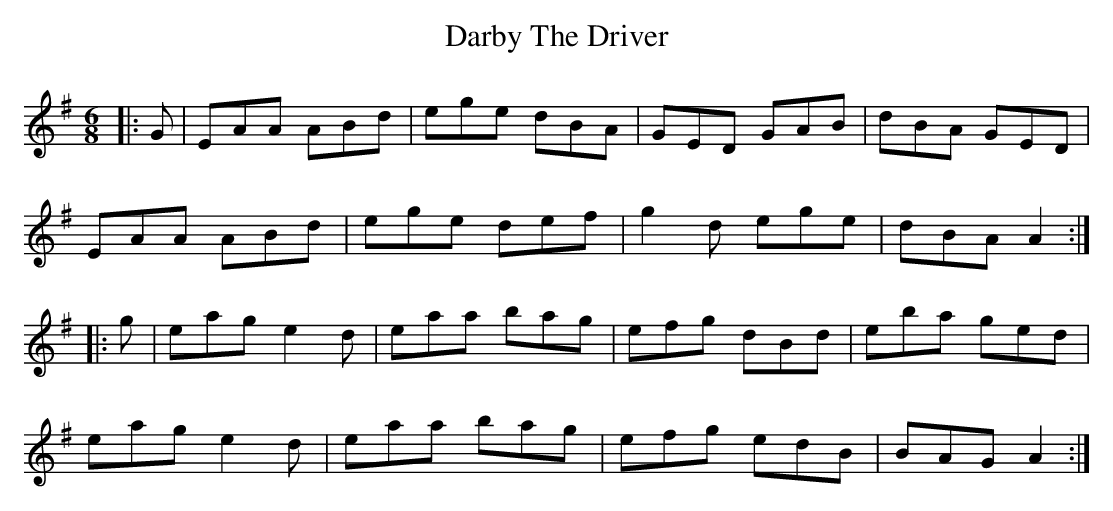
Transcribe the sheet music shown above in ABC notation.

X:1
T: Darby The Driver
M: 6/8
L: 1/8
K: Ador
|:G|EAA ABd|ege dBA|GED GAB|dBA GED|
EAA ABd|ege def|g2d ege|dBA A2:|
|:g|eag e2d|eaa bag|efg dBd|eba ged|
eag e2d|eaa bag|efg edB|BAG A2:|
